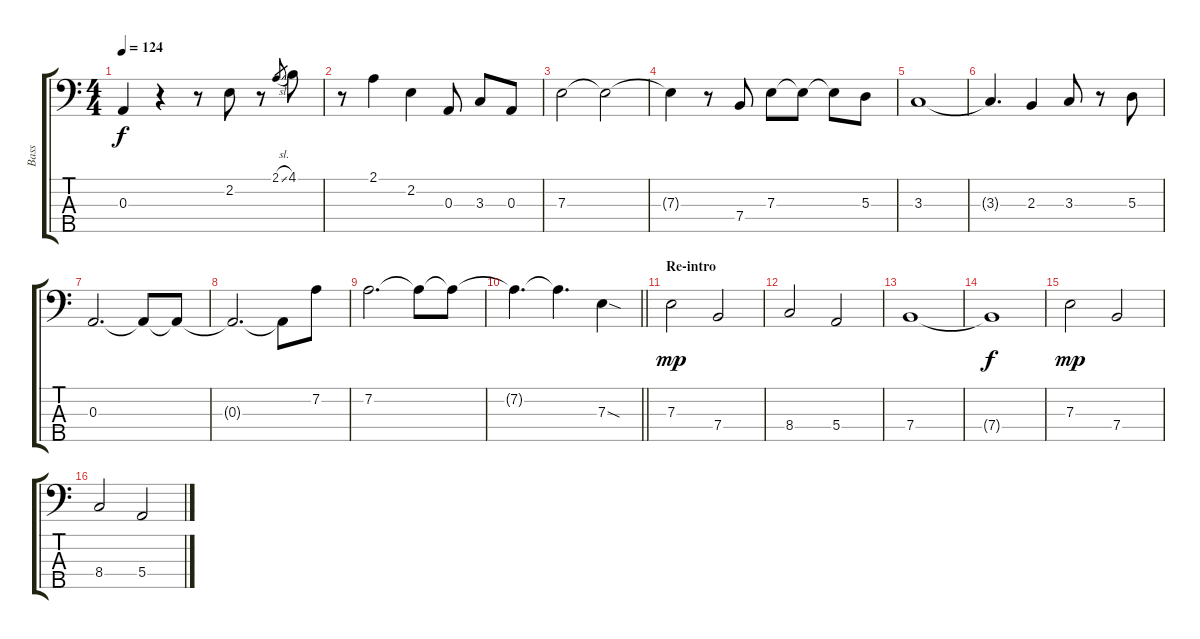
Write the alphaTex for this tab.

\track ("Bass" "Bass") {instrument electricbassfinger}
\staff {score tabs}
\tuning (G2 D2 A1 E1 B0) {hide}
\ts (4 4)
\tempo 124
\clef f4
\ks c
0.3.4{dy f} r.4 r.8 2.2.8 r.8 2.1{sl}.8{gr} 4.1.8 |
r.8 2.1.4 2.2.4 0.3.8 3.3.8 0.3.8 |
7.3.2 7.3{t}.2 |
7.3{t}.4 r.8 7.4.8 7.3.8 7.3{t}.8 7.3{t}.8 5.3.8 |
3.3.1 |
3.3{t}.4{d} 2.3.4 3.3.8 r.8 5.3.8 |
0.3.2{d} 0.3{t}.8 0.3{t}.8 |
0.3{t}.2{d} 0.3{t}.8 7.2.8 |
7.2.2{d} 7.2{t}.8 7.2{t}.8 |
\barLineRight lightlight
7.2{t}.4{d} 7.2{t}.4{d} 7.3{sod}.4 |
\section ("" "Re-intro")
7.3.2{dy mp} 7.4.2 |
8.4.2 5.4.2 |
7.4.1 |
7.4{t}.1{dy f} |
7.3.2{dy mp} 7.4.2 |
8.4.2 5.4.2
